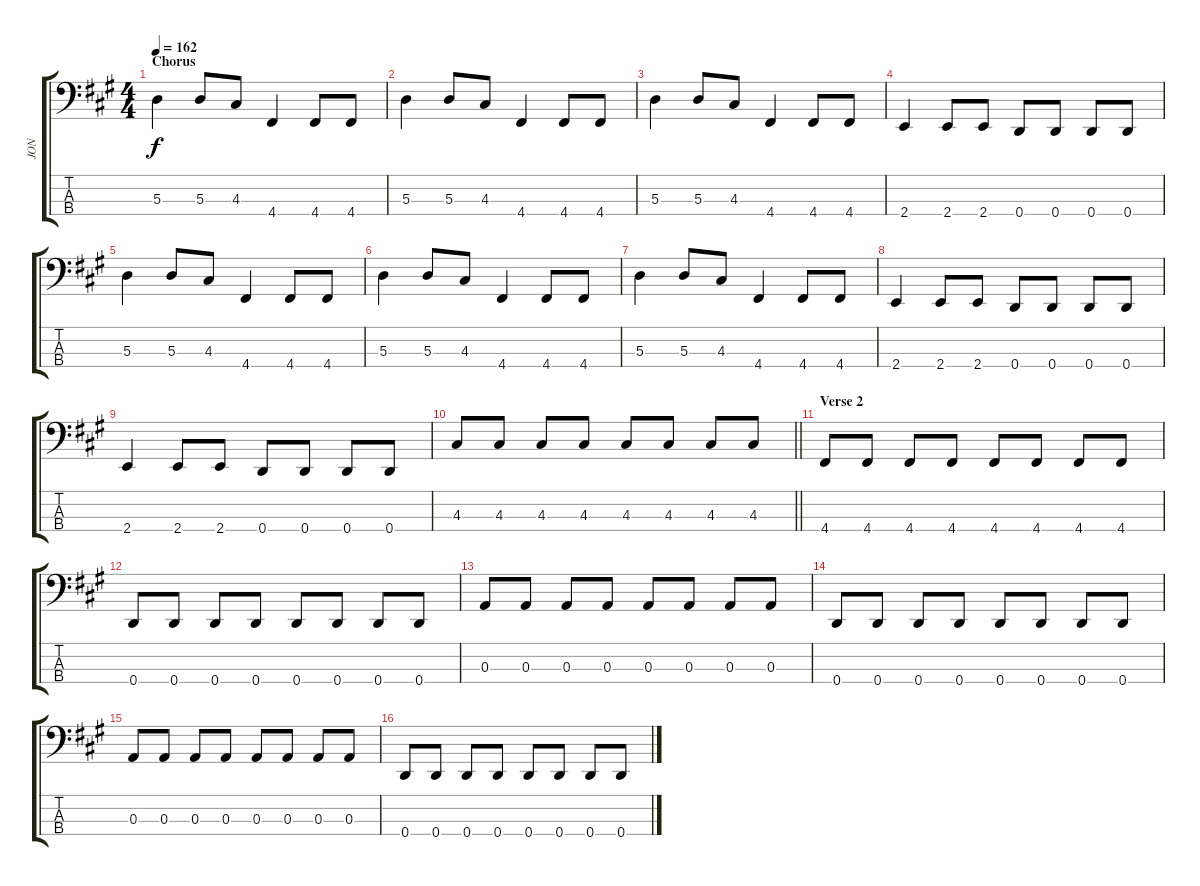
\track ("JON" "JON") {instrument electricbassfinger}
\staff {score tabs}
\tuning (G2 D2 A1 D1) {hide}
\ts (4 4)
\section ("" "Chorus")
\tempo 162
\clef f4
\ks a
5.3.4{dy f} 5.3.8 4.3.8 4.4.4 4.4.8 4.4.8 |
5.3.4 5.3.8 4.3.8 4.4.4 4.4.8 4.4.8 |
5.3.4 5.3.8 4.3.8 4.4.4 4.4.8 4.4.8 |
2.4.4 2.4.8 2.4.8 0.4.8 0.4.8 0.4.8 0.4.8 |
5.3.4 5.3.8 4.3.8 4.4.4 4.4.8 4.4.8 |
5.3.4 5.3.8 4.3.8 4.4.4 4.4.8 4.4.8 |
5.3.4 5.3.8 4.3.8 4.4.4 4.4.8 4.4.8 |
2.4.4 2.4.8 2.4.8 0.4.8 0.4.8 0.4.8 0.4.8 |
2.4.4 2.4.8 2.4.8 0.4.8 0.4.8 0.4.8 0.4.8 |
\barLineRight lightlight
4.3.8 4.3.8 4.3.8 4.3.8 4.3.8 4.3.8 4.3.8 4.3.8 |
\section ("" "Verse 2")
4.4.8 4.4.8 4.4.8 4.4.8 4.4.8 4.4.8 4.4.8 4.4.8 |
0.4.8 0.4.8 0.4.8 0.4.8 0.4.8 0.4.8 0.4.8 0.4.8 |
0.3.8 0.3.8 0.3.8 0.3.8 0.3.8 0.3.8 0.3.8 0.3.8 |
0.4.8 0.4.8 0.4.8 0.4.8 0.4.8 0.4.8 0.4.8 0.4.8 |
0.3.8 0.3.8 0.3.8 0.3.8 0.3.8 0.3.8 0.3.8 0.3.8 |
0.4.8 0.4.8 0.4.8 0.4.8 0.4.8 0.4.8 0.4.8 0.4.8
